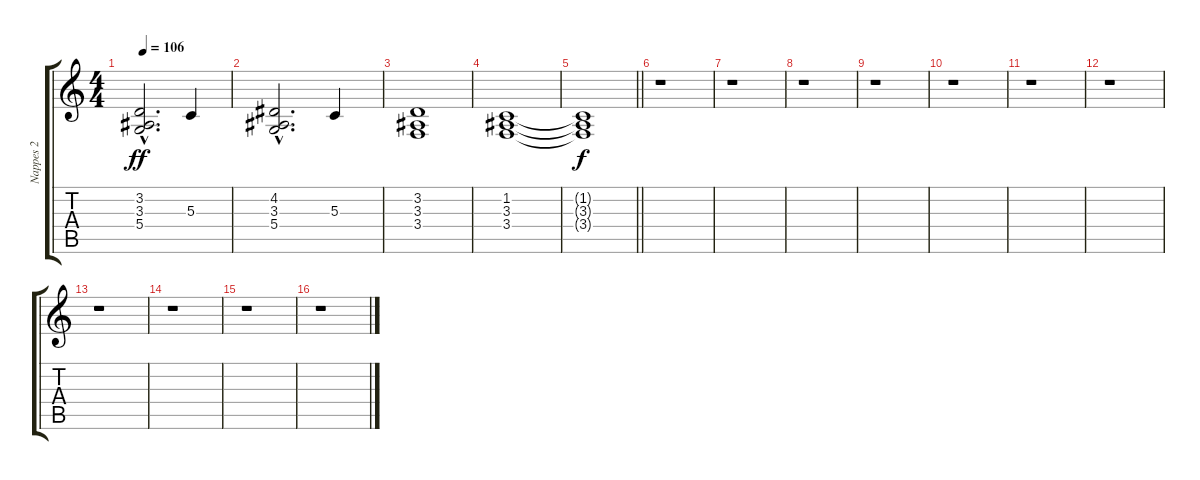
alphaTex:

\track ("Nappes 2" "Nappes 2") {instrument electricpiano1}
\staff {score tabs}
\tuning (E4 B3 G3 D3 A2 E2) {hide}
\ts (4 4)
\tempo 106
\clef g2
\ks c
(3.2{hac} 3.3 5.4).2{d dy ff} 5.3.4 |
(4.2 3.3{hac} 5.4).2{d} 5.3.4 |
(3.2 3.3 3.4).1 |
(1.2 3.3 3.4).1 |
\barLineRight lightlight
(1.2{t} 3.3{t} 3.4{t}).1{dy f} |
r.1 |
r.1 |
r.1 |
r.1 |
r.1 |
r.1 |
r.1 |
r.1 |
r.1 |
r.1 |
r.1
